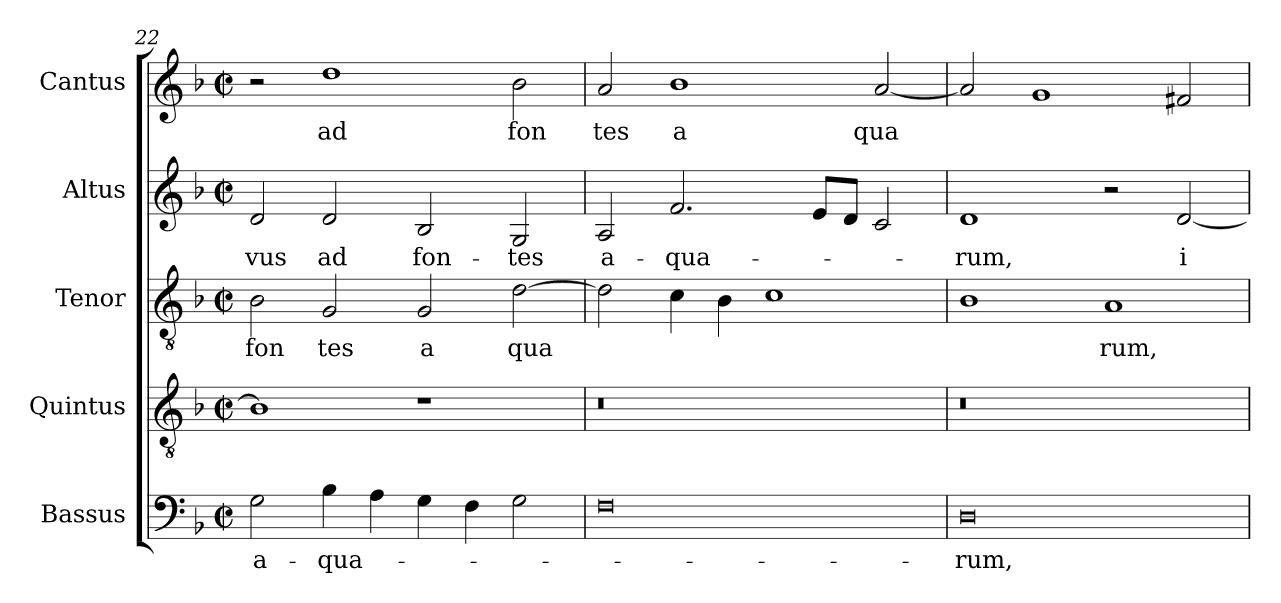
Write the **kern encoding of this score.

**kern	**text	**kern	**kern	**text	**kern	**text	**kern	**text
*part5	*part5	*part4	*part3	*part3	*part2	*part2	*part1	*part1
*staff5	*staff5	*staff4	*staff3	*staff3	*staff2	*staff2	*staff1	*staff1
*I"Bassus	*	*I"Quintus	*I"Tenor	*	*I"Altus	*	*I"Cantus	*
*clefF4	*	*clefGv2	*clefGv2	*	*clefG2	*	*clefG2	*
*k[b-]	*	*k[b-]	*k[b-]	*	*k[b-]	*	*k[b-]	*
*F:	*	*F:	*F:	*	*F:	*	*F:	*
*M2/2	*	*M2/2	*M2/2	*	*M2/2	*	*M2/2	*
*met(c|)	*	*met(c|)	*met(c|)	*	*met(c|)	*	*met(c|)	*
=22	=22	=22	=22	=22	=22	=22	=22	=22
!	!LO:LY:b:cj	!	!	!LO:LY:b:cj	!	!LO:LY:b:cj	!	!
2G\	a-	1B-]	2B-\	fon	2d/	-vus	2r	.
!	!LO:LY:b	!	!	!LO:LY:b:cj	!	!LO:LY:b:cj	!	!LO:LY:b:cj
4B-\	-qua-	.	2G/	tes	2d/	ad	1dd	ad
4A\	.	.	.	.	.	.	.	.
!	!	!	!	!LO:LY:b:cj	!	!LO:LY:b:cj	!	!
4G\	.	1r	2G/	a	2B-/	fon-	.	.
4F\	.	.	.	.	.	.	.	.
!	!	!	!	!LO:LY:b	!	!LO:LY:b:cj	!	!LO:LY:b:cj
2G\	.	.	[>2d\	qua	2G/	-tes	2b-\	fon
=23	=23	=23	=23	=23	=23	=23	=23	=23
!	!	!	!	!	!	!LO:LY:b:cj	!	!LO:LY:b:cj
0F	.	0r	2d\]	.	2A/	a-	2a/	tes
!	!	!	!	!	!	!LO:LY:b	!	!LO:LY:b:cj
.	.	.	4c\	.	2.f/	-qua-	1b-	a
.	.	.	4B-\	.	.	.	.	.
.	.	.	1c	.	.	.	.	.
.	.	.	.	.	8e/L	.	.	.
.	.	.	.	.	8d/J	.	.	.
!	!	!	!	!	!	!	!	!LO:LY:b
.	.	.	.	.	2c/	.	[<2a/	qua
=24	=24	=24	=24	=24	=24	=24	=24	=24
!	!LO:LY:b:cj	!	!	!	!	!LO:LY:b:cj	!	!
0D	-rum,	0r	1B-	.	1d	-rum,	2a/]	.
.	.	.	.	.	.	.	1g	.
!	!	!	!	!LO:LY:b:cj	!	!	!	!
.	.	.	1A	rum,	2r	.	.	.
!	!	!	!	!	!	!LO:LY:b:rj	!	!
.	.	.	.	.	[>2d/	i-	2f#X/	.
=	=	=	=	=	=	=	=	=
*-	*-	*-	*-	*-	*-	*-	*-	*-
